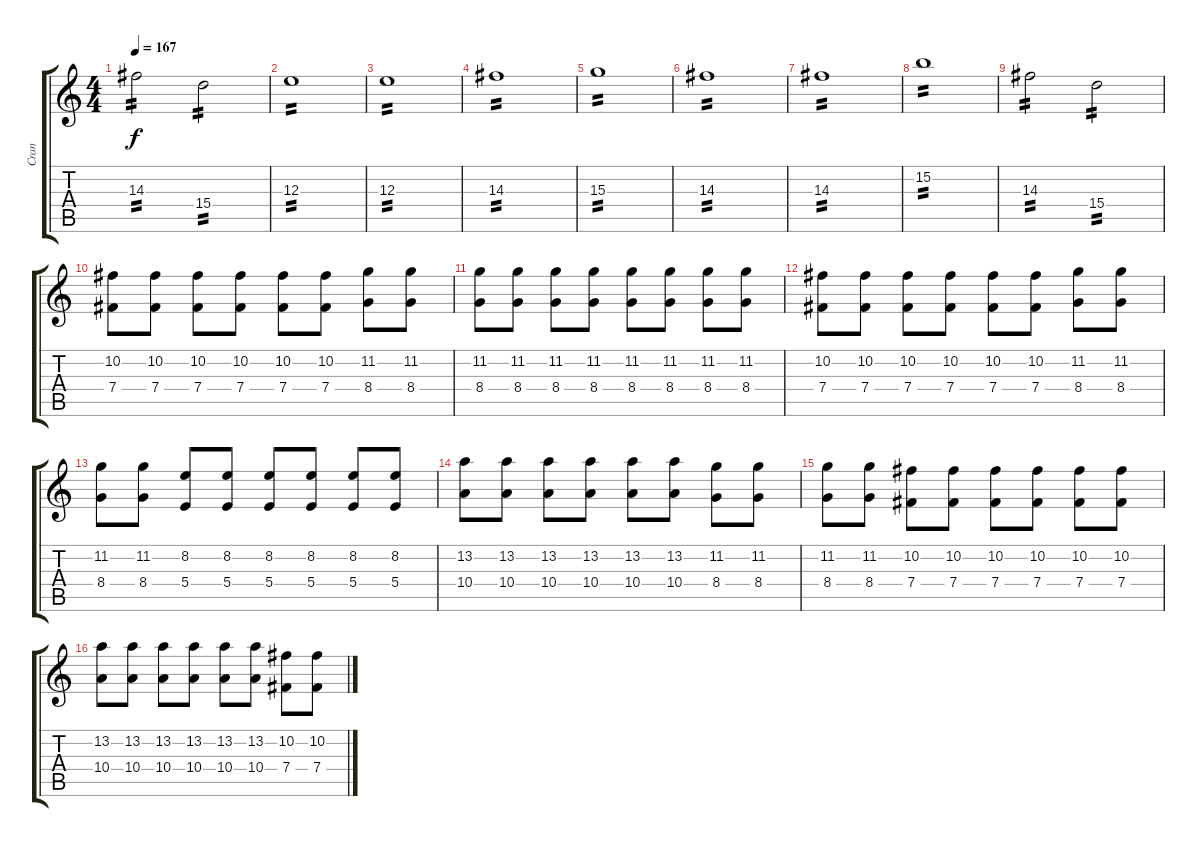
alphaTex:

\track ("Cran" "Cran") {instrument distortionguitar}
\staff {score tabs}
\tuning (Db4 Ab3 E3 B2 Gb2 B1) {hide}
\ts (4 4)
\tempo 167
\clef g2
\ks c
14.3.2{tp 2 dy f} 15.4.2{tp 2} |
12.3.1{tp 2} |
12.3.1{tp 2} |
14.3.1{tp 2} |
15.3.1{tp 2} |
14.3.1{tp 2} |
14.3.1{tp 2} |
15.2.1{tp 2} |
14.3.2{tp 2} 15.4.2{tp 2} |
(10.2 7.4).8 (10.2 7.4).8 (10.2 7.4).8 (10.2 7.4).8 (10.2 7.4).8 (10.2 7.4).8 (11.2 8.4).8 (11.2 8.4).8 |
(11.2 8.4).8 (11.2 8.4).8 (11.2 8.4).8 (11.2 8.4).8 (11.2 8.4).8 (11.2 8.4).8 (11.2 8.4).8 (11.2 8.4).8 |
(10.2 7.4).8 (10.2 7.4).8 (10.2 7.4).8 (10.2 7.4).8 (10.2 7.4).8 (10.2 7.4).8 (11.2 8.4).8 (11.2 8.4).8 |
(11.2 8.4).8 (11.2 8.4).8 (8.2 5.4).8 (8.2 5.4).8 (8.2 5.4).8 (8.2 5.4).8 (8.2 5.4).8 (8.2 5.4).8 |
(13.2 10.4).8 (13.2 10.4).8 (13.2 10.4).8 (13.2 10.4).8 (13.2 10.4).8 (13.2 10.4).8 (11.2 8.4).8 (11.2 8.4).8 |
(11.2 8.4).8 (11.2 8.4).8 (10.2 7.4).8 (10.2 7.4).8 (10.2 7.4).8 (10.2 7.4).8 (10.2 7.4).8 (10.2 7.4).8 |
(13.2 10.4).8 (13.2 10.4).8 (13.2 10.4).8 (13.2 10.4).8 (13.2 10.4).8 (13.2 10.4).8 (10.2 7.4).8 (10.2 7.4).8
